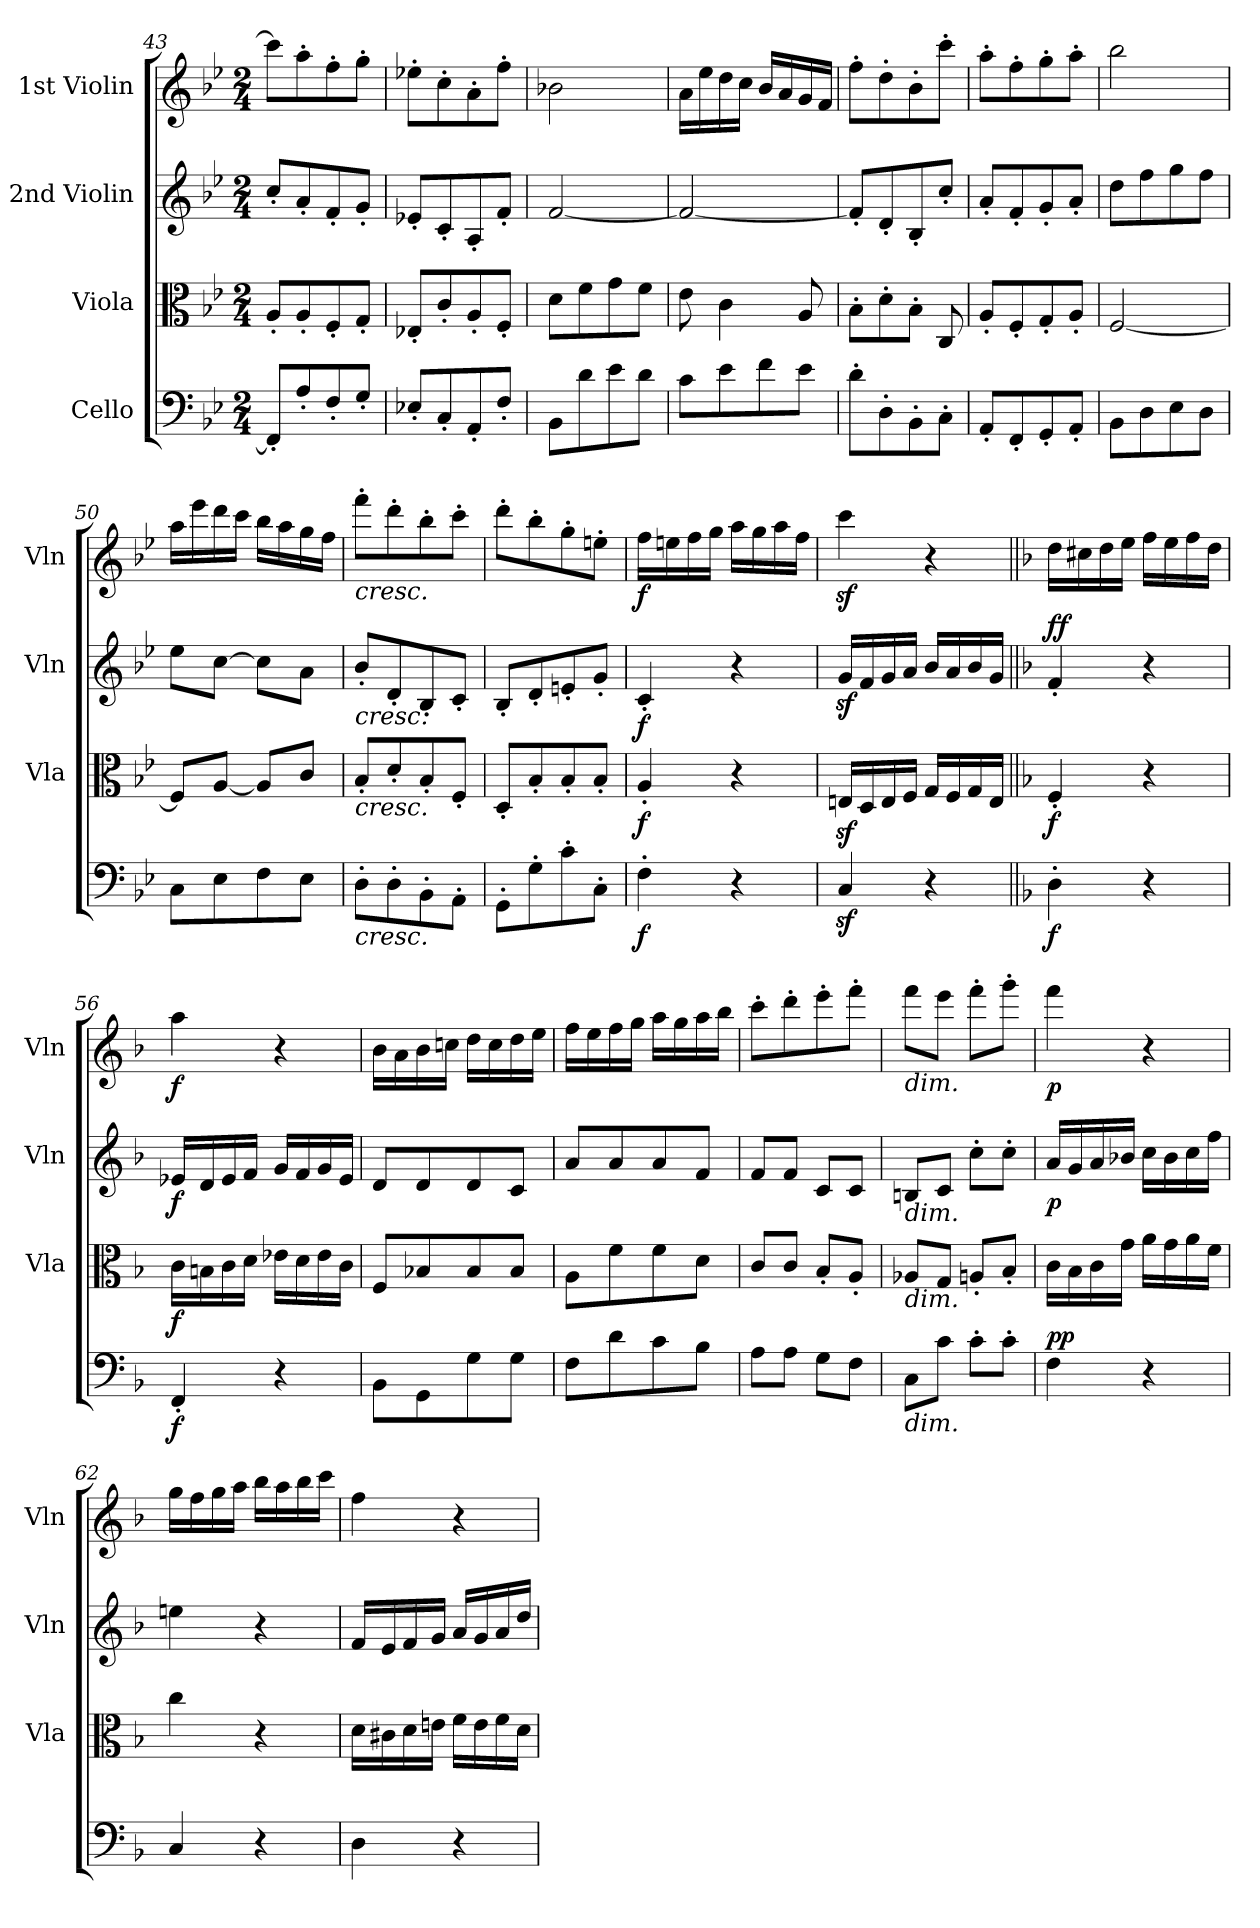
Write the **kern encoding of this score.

**kern	**dynam	**kern	**dynam	**kern	**dynam	**kern	**dynam
*part4	*part4	*part3	*part3	*part2	*part2	*part1	*part1
*staff4	*staff4	*staff3	*staff3	*staff2	*staff2	*staff1	*staff1
*I"Cello	*	*I"Viola	*	*I"2nd Violin	*	*I"1st Violin	*
*	*	*I'Vla	*	*I'Vln	*	*I'Vln	*
*clefF4	*	*clefC3	*	*clefG2	*	*clefG2	*
*k[b-e-]	*	*k[b-e-]	*	*k[b-e-]	*	*k[b-e-]	*
*B-:	*	*B-:	*	*B-:	*	*B-:	*
*M2/4	*	*M2/4	*	*M2/4	*	*M2/4	*
=43	=43	=43	=43	=43	=43	=43	=43
8FF'/L]	.	8A'/L	.	8cc'/L	.	8ccc\L]	.
8A'/	.	8A'/	.	8a'/	.	8aa'\	.
8F'/	.	8F'/	.	8f'/	.	8ff'\	.
8G'/J	.	8G'/J	.	8g'/J	.	8gg'\J	.
=44	=44	=44	=44	=44	=44	=44	=44
8E-X'/L	.	8E-X'/L	.	8e-X'/L	.	8ee-X'\L	.
8C'/	.	8c'/	.	8c'/	.	8cc'\	.
8AA'/	.	8A'/	.	8A'/	.	8a'\	.
8F'/J	.	8F'/J	.	8f'/J	.	8ff'\J	.
=45	=45	=45	=45	=45	=45	=45	=45
8BB-\L	.	8d\L	.	[2f/	.	2b-X\	.
8d\	.	8f\	.	.	.	.	.
8e-\	.	8g\	.	.	.	.	.
8d\J	.	8f\J	.	.	.	.	.
=46	=46	=46	=46	=46	=46	=46	=46
8c\L	.	8e-\	.	2f/_	.	16a\LL	.
.	.	.	.	.	.	16ee-\	.
8e-\	.	4c\	.	.	.	16dd\	.
.	.	.	.	.	.	16cc\JJ	.
8f\	.	.	.	.	.	16b-/LL	.
.	.	.	.	.	.	16a/	.
8e-\J	.	8A/	.	.	.	16g/	.
.	.	.	.	.	.	16f/JJ	.
!!LO:LB:g=z
=47	=47	=47	=47	=47	=47	=47	=47
8d'\L	.	8B-'\L	.	8f'/L]	.	8ff'\L	.
8D'\	.	8d'\	.	8d'/	.	8dd'\	.
8BB-'\	.	8B-'\J	.	8B-'/	.	8b-'\	.
8C'\J	.	8C/	.	8cc'/J	.	8ccc'\J	.
!!LO:PB:g=z
=48	=48	=48	=48	=48	=48	=48	=48
8AA'/L	.	8A'/L	.	8a'/L	.	8aa'\L	.
8FF'/	.	8F'/	.	8f'/	.	8ff'\	.
8GG'/	.	8G'/	.	8g'/	.	8gg'\	.
8AA'/J	.	8A'/J	.	8a'/J	.	8aa'\J	.
=49	=49	=49	=49	=49	=49	=49	=49
8BB-\L	.	[2F/	.	8dd\L	.	2bb-\	.
8D\	.	.	.	8ff\	.	.	.
8E-\	.	.	.	8gg\	.	.	.
8D\J	.	.	.	8ff\J	.	.	.
=50	=50	=50	=50	=50	=50	=50	=50
8C\L	.	8F/L]	.	8ee-\L	.	16aa\LL	.
.	.	.	.	.	.	16eee-\	.
8E-\	.	[8A/J	.	[8cc\J	.	16ddd\	.
.	.	.	.	.	.	16ccc\JJ	.
8F\	.	8A/L]	.	8cc\L]	.	16bb-\LL	.
.	.	.	.	.	.	16aa\	.
8E-\J	.	8c/J	.	8a\J	.	16gg\	.
.	.	.	.	.	.	16ff\JJ	.
=51	=51	=51	=51	=51	=51	=51	=51
!	!	!	!	!	!	!LO:TX:b:i:t=cresc.	!
!	!	!	!	!LO:TX:b:i:t=cresc.	!	!	!
!	!	!LO:TX:b:i:t=cresc.	!	!	!	!	!
!LO:TX:b:i:t=cresc.	!	!	!	!	!	!	!
8D'\L	.	8B-'/L	.	8b-'/L	.	8fff'\L	.
8D'\	.	8d'/	.	8d'/	.	8ddd'\	.
8BB-'\	.	8B-'/	.	8B-'/	.	8bb-'\	.
8AA'\J	.	8F'/J	.	8c'/J	.	8ccc'\J	.
=52	=52	=52	=52	=52	=52	=52	=52
8GG'\L	.	8D'/L	.	8B-'/L	.	8ddd'\L	.
8G'\	.	8B-'/	.	8d'/	.	8bb-'\	.
8c'\	.	8B-'/	.	8en'/	.	8gg'\	.
8C'\J	.	8B-'/J	.	8g'/J	.	8een'\J	.
=53	=53	=53	=53	=53	=53	=53	=53
!	!LO:DY:b	!	!LO:DY:b	!	!LO:DY:b	!	!LO:DY:b
4F'\	f	4A'/	f	4c'/	f	16ff\LL	f
.	.	.	.	.	.	16een\	.
.	.	.	.	.	.	16ff\	.
.	.	.	.	.	.	16gg\JJ	.
4r	.	4r	.	4r	.	16aa\LL	.
.	.	.	.	.	.	16gg\	.
.	.	.	.	.	.	16aa\	.
.	.	.	.	.	.	16ff\JJ	.
!!LO:LB:g=z
=54	=54	=54	=54	=54	=54	=54	=54
4Cz</	.	16Enz</LL	.	16gz</LL	.	4cccz<\	.
.	.	16D/	.	16f/	.	.	.
.	.	16E/	.	16g/	.	.	.
.	.	16F/JJ	.	16a/JJ	.	.	.
4r	.	16G/LL	.	16b-/LL	.	4r	.
.	.	16F/	.	16a/	.	.	.
.	.	16G/	.	16b-/	.	.	.
.	.	16E/JJ	.	16g/JJ	.	.	.
!!LO:PB:g=z
=55||	=55||	=55||	=55||	=55||	=55||	=55||	=55||
*k[b-]	*	*k[b-]	*	*k[b-]	*	*k[b-]	*
*F:	*	*F:	*	*F:	*	*F:	*
!	!LO:DY:b	!	!LO:DY:b	!	!LO:DY:b	!	!
!	!	!	!	!	!LO:DY:n=1:a	!	!
4D'\	f	4F'/	f	4f'/	f f	16dd\LL	.
.	.	.	.	.	.	16cc#X\	.
.	.	.	.	.	.	16dd\	.
.	.	.	.	.	.	16ee\JJ	.
4r	.	4r	.	4r	.	16ff\LL	.
.	.	.	.	.	.	16ee\	.
.	.	.	.	.	.	16ff\	.
.	.	.	.	.	.	16dd\JJ	.
=56	=56	=56	=56	=56	=56	=56	=56
!	!LO:DY:b	!	!LO:DY:b	!	!LO:DY:b	!	!LO:DY:b
4FF'/	f	16c\LL	f	16e-X/LL	f	4aa\	f
.	.	16Bn\	.	16d/	.	.	.
.	.	16c\	.	16e-/	.	.	.
.	.	16d\JJ	.	16f/JJ	.	.	.
4r	.	16e-X\LL	.	16g/LL	.	4r	.
.	.	16d\	.	16f/	.	.	.
.	.	16e-\	.	16g/	.	.	.
.	.	16c\JJ	.	16e-/JJ	.	.	.
=57	=57	=57	=57	=57	=57	=57	=57
8BB-\L	.	8F/L	.	8d/L	.	16b-\LL	.
.	.	.	.	.	.	16a\	.
8GG\	.	8B-X/	.	8d/	.	16b-\	.
.	.	.	.	.	.	16ccn\JJ	.
8G\	.	8B-/	.	8d/	.	16dd\LL	.
.	.	.	.	.	.	16cc\	.
8G\J	.	8B-/J	.	8c/J	.	16dd\	.
.	.	.	.	.	.	16ee\JJ	.
=58	=58	=58	=58	=58	=58	=58	=58
8F\L	.	8A\L	.	8a/L	.	16ff\LL	.
.	.	.	.	.	.	16ee\	.
8d\	.	8f\	.	8a/	.	16ff\	.
.	.	.	.	.	.	16gg\JJ	.
8c\	.	8f\	.	8a/	.	16aa\LL	.
.	.	.	.	.	.	16gg\	.
8B-\J	.	8d\J	.	8f/J	.	16aa\	.
.	.	.	.	.	.	16bb-\JJ	.
=59	=59	=59	=59	=59	=59	=59	=59
8A\L	.	8c/L	.	8f/L	.	8ccc'\L	.
8A\J	.	8c/J	.	8f/J	.	8ddd'\	.
8G\L	.	8B-'/L	.	8c/L	.	8eee'\	.
8F\J	.	8A'/J	.	8c/J	.	8fff'\J	.
!!LO:LB:g=z
=60	=60	=60	=60	=60	=60	=60	=60
!	!	!	!	!	!	!LO:TX:b:i:t=dim.	!
!	!	!	!	!LO:TX:b:i:t=dim.	!	!	!
!	!	!LO:TX:b:i:t=dim.	!	!	!	!	!
!LO:TX:b:i:t=dim.	!	!	!	!	!	!	!
8C\L	.	8A-X/L	.	8Bn/L	.	8fff\L	.
8c\J	.	8G/J	.	8c/J	.	8eee\J	.
8c'\L	.	8An'/L	.	8cc'\L	.	8fff'\L	.
8c'\J	.	8B-'/J	.	8cc'\J	.	8ggg'\J	.
=61	=61	=61	=61	=61	=61	=61	=61
!	!LO:DY:b	!	!	!	!	!	!
!	!LO:DY:n=1:a	!	!	!	!LO:DY:b	!	!LO:DY:b
4F\	p p	16c\LL	.	16a/LL	p	4fff\	p
.	.	16B-\	.	16g/	.	.	.
.	.	16c\	.	16a/	.	.	.
.	.	16g\JJ	.	16b-X/JJ	.	.	.
4r	.	16a\LL	.	16cc\LL	.	4r	.
.	.	16g\	.	16b-\	.	.	.
.	.	16a\	.	16cc\	.	.	.
.	.	16f\JJ	.	16ff\JJ	.	.	.
!!LO:LB:g=z
=62	=62	=62	=62	=62	=62	=62	=62
4C/	.	4cc\	.	4een\	.	16gg\LL	.
.	.	.	.	.	.	16ff\	.
.	.	.	.	.	.	16gg\	.
.	.	.	.	.	.	16aa\JJ	.
4r	.	4r	.	4r	.	16bb-\LL	.
.	.	.	.	.	.	16aa\	.
.	.	.	.	.	.	16bb-\	.
.	.	.	.	.	.	16ccc\JJ	.
=63	=63	=63	=63	=63	=63	=63	=63
4D\	.	16d\LL	.	16f/LL	.	4ff\	.
.	.	16c#X\	.	16e/	.	.	.
.	.	16d\	.	16f/	.	.	.
.	.	16en\JJ	.	16g/JJ	.	.	.
4r	.	16f\LL	.	16a/LL	.	4r	.
.	.	16e\	.	16g/	.	.	.
.	.	16f\	.	16a/	.	.	.
.	.	16d\JJ	.	16dd/JJ	.	.	.
=	=	=	=	=	=	=	=
*-	*-	*-	*-	*-	*-	*-	*-
